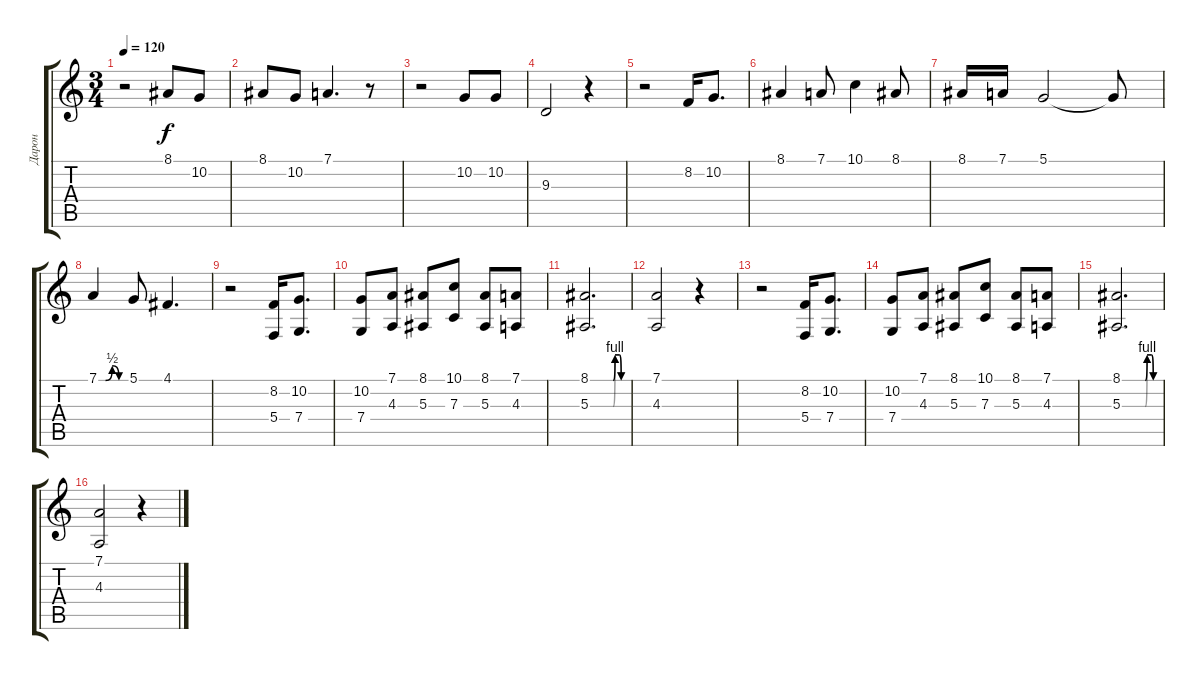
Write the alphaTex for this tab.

\track ("Дарон" "Дарон") {instrument flute}
\staff {score tabs}
\tuning (D4 A3 F3 C3 G2 D2) {hide}
\ts (3 4)
\tempo 120
\clef g2
\ks c
r.2{dy f} 8.1.8 10.2.8 |
8.1.8 10.2.8 7.1.4{d} r.8 |
r.2 10.2.8 10.2.8 |
9.3.2 r.4 |
r.2 8.2.16 10.2.8{d} |
8.1.4 7.1.8 10.1.4 8.1.8 |
8.1.16 7.1.16 5.1.2 5.1{t}.8 |
7.1{be (custom 0 0 15 0 30 2 45 0 60 0)}.4 5.1.8 4.1.4{d} |
r.2 (8.2 5.4).16 (10.2 7.4).8{d} |
(10.2 7.4).8 (7.1 4.3).8 (8.1 5.3).8 (10.1 7.3).8 (8.1 5.3).8 (7.1 4.3).8 |
(8.1{be (custom 0 0 37 0 40 4 47 4 50 0 60 0)} 5.3{be (custom 0 0 37 0 40 4 47 4 50 0 60 0)}).2{d} |
(7.1 4.3).2 r.4 |
r.2 (8.2 5.4).16 (10.2 7.4).8{d} |
(10.2 7.4).8 (7.1 4.3).8 (8.1 5.3).8 (10.1 7.3).8 (8.1 5.3).8 (7.1 4.3).8 |
(8.1{be (custom 0 0 37 0 40 4 47 4 50 0 60 0)} 5.3{be (custom 0 0 37 0 40 4 47 4 50 0 60 0)}).2{d} |
(7.1 4.3).2 r.4
